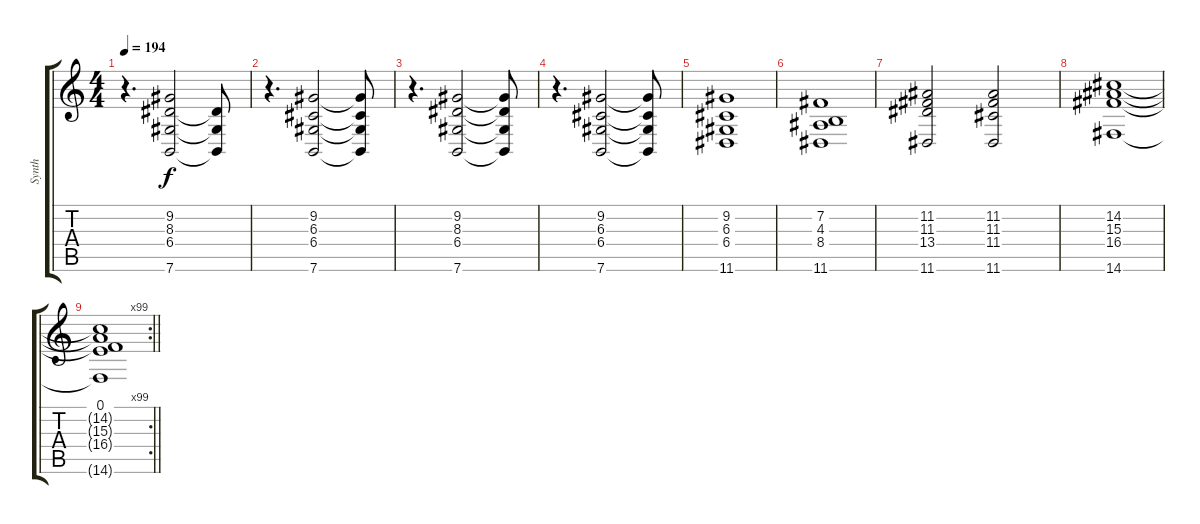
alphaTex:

\track ("Synth" "Synth") {instrument electricgrandpiano}
\staff {score tabs}
\tuning (E4 B3 G3 D3 A2 E2) {hide}
\ts (4 4)
\tempo 194
\clef g2
\ks c
r.4{d dy f} (9.2 8.3 6.4 7.6).2 (8.3{t} 6.4{t} 7.6{t}).8 |
r.4{d} (9.2 6.3 6.4 7.6).2 (9.2{t} 6.3{t} 6.4{t} 7.6{t}).8 |
r.4{d} (9.2 8.3 6.4 7.6).2 (9.2{t} 8.3{t} 6.4{t} 7.6{t}).8 |
r.4{d} (9.2 6.3 6.4 7.6).2 (9.2{t} 6.3{t} 6.4{t} 7.6{t}).8 |
(9.2 6.3 6.4 11.6).1 |
(7.2 4.3 8.4 11.6).1 |
(11.2 11.3 13.4 11.6).2 (11.2 11.3 11.4 11.6).2 |
(14.2 15.3 16.4 14.6).1 |
\rc 99
\barLineRight lightlight
(0.1 14.2{t} 15.3{t} 16.4{t} 14.6{t}).1
